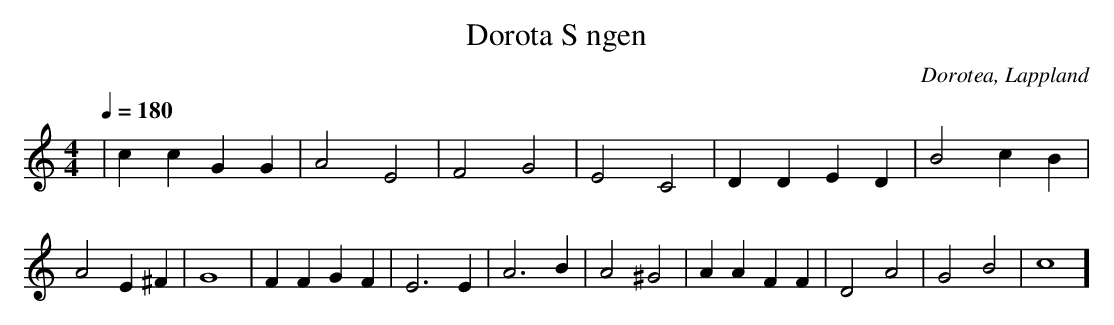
X:1
T:Dorota S ngen
Q:1/4=180
O:Dorotea, Lappland
M:4/4
L:1/16
K:C
| c4 c4 G4 G4 |A8 E8 |F8 G8 | E8 C8 | D4 D4 E4D4 |B8 c4B4 |A8 E4 ^F4 | G16 | F4 F4  G4 F4 |E12  E4 |A12 B4 |  A8  ^G8 |A4 A4 F4 F4 | D8 A8 | G8 B8| c16]
